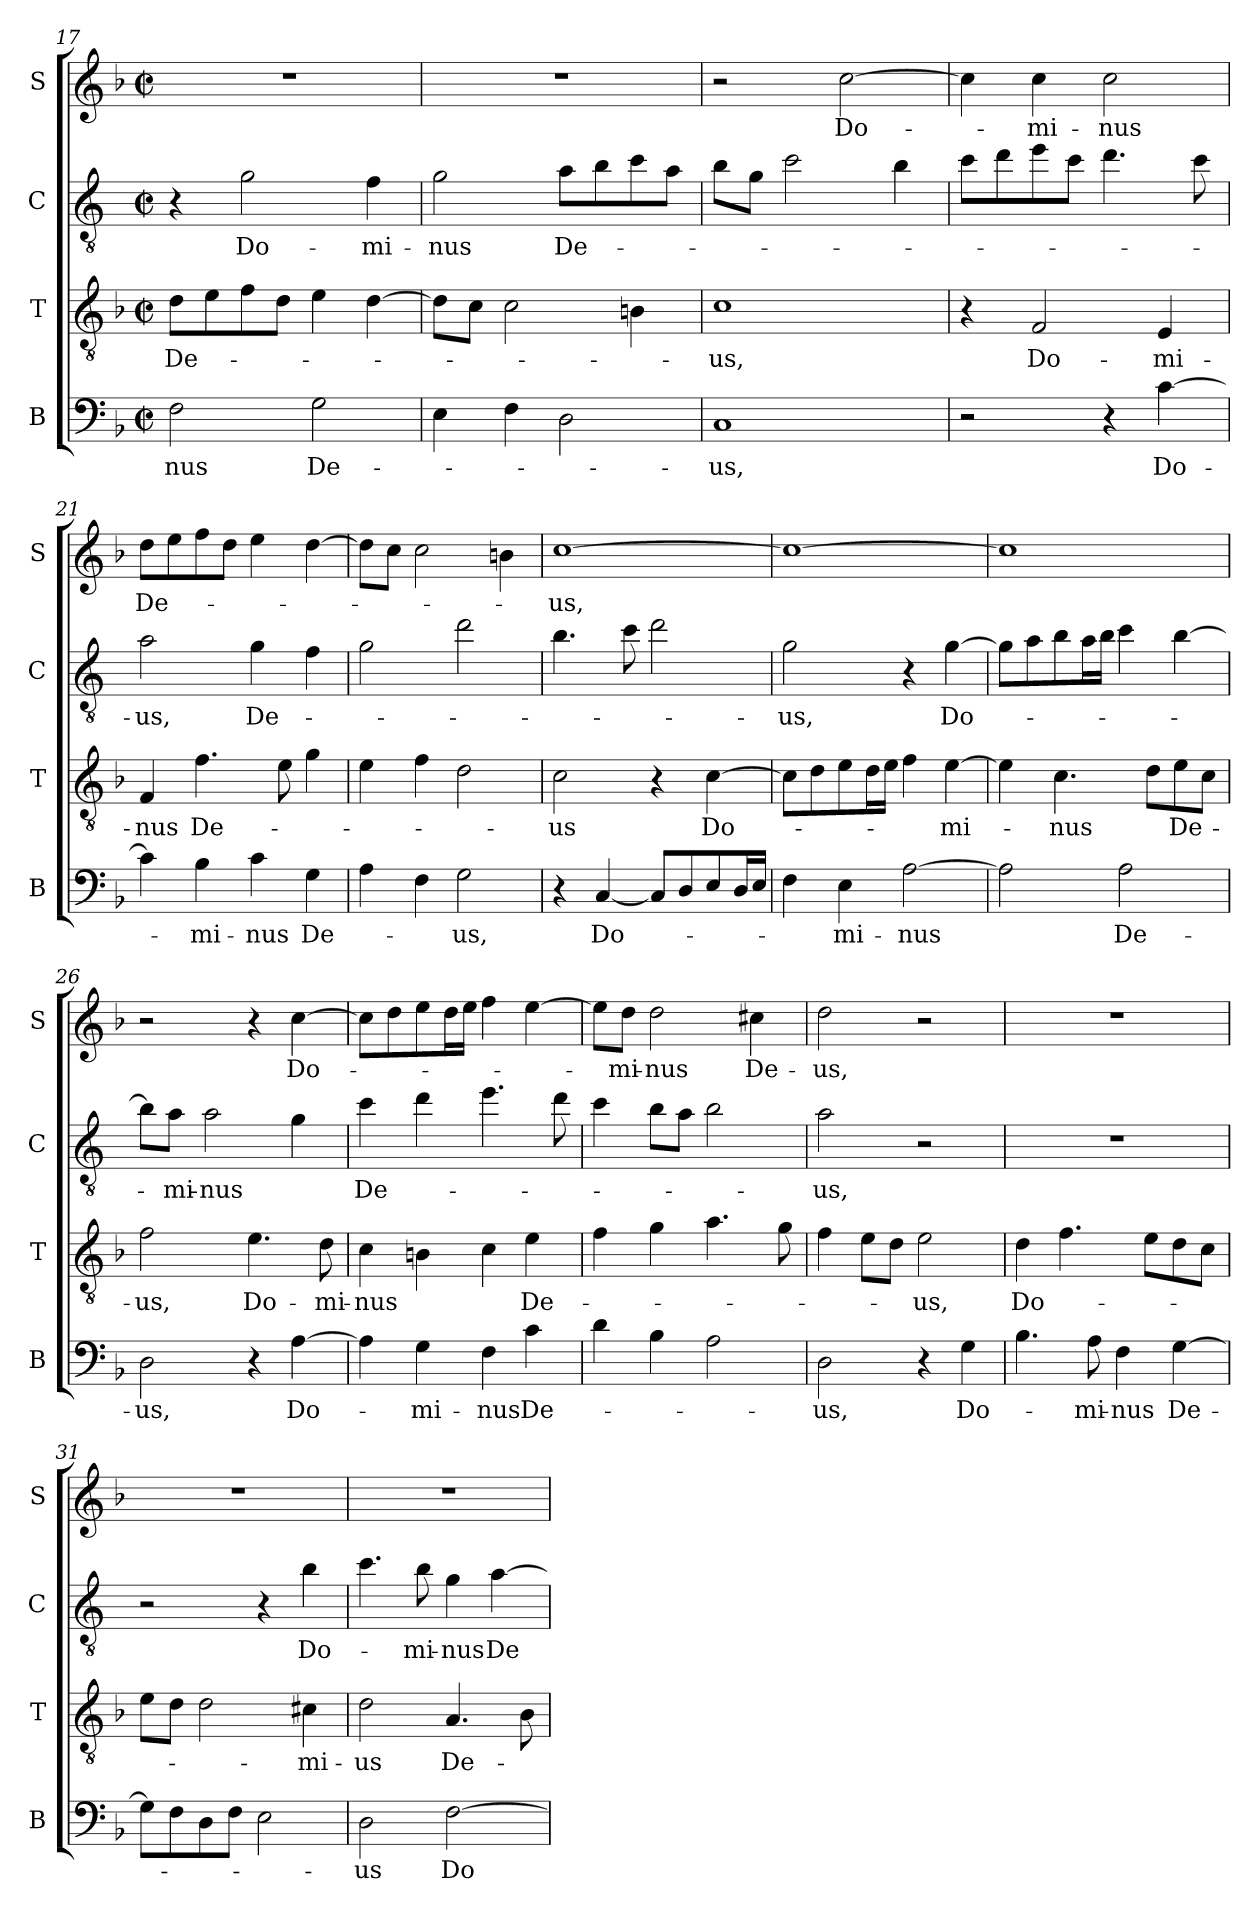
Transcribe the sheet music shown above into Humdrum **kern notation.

**kern	**text	**kern	**text	**kern	**text	**kern	**text
*part4	*part4	*part3	*part3	*part2	*part2	*part1	*part1
*staff4	*staff4	*staff3	*staff3	*staff2	*staff2	*staff1	*staff1
*I"B	*	*I"T	*	*I"C	*	*I"S	*
*I'B	*	*I'T	*	*I'C	*	*I'S	*
!!LO:PB:g=z
*clefF4	*	*clefGv2	*	*clefGv2	*	*clefG2	*
*	*	*	*	*ITrd4c7	*	*	*
*k[b-]	*	*k[b-]	*	*k[b-]	*	*k[b-]	*
*M2/2	*	*M2/2	*	*M2/2	*	*M2/2	*
*met(c|)	*	*met(c|)	*	*met(c|)	*	*met(c|)	*
=17	=17	=17	=17	=17	=17	=17	=17
!	!LO:LY:b	!	!LO:LY:b	!	!	!	!
2F\	-nus	8d\L	De-	4r	.	1r	.
.	.	8e\	.	.	.	.	.
!	!	!	!	!	!LO:LY:b	!	!
.	.	8f\	.	2c\	Do-	.	.
.	.	8d\J	.	.	.	.	.
!	!LO:LY:b	!	!	!	!	!	!
2G\	De-	4e\	.	.	.	.	.
!	!	!	!	!	!LO:LY:b	!	!
.	.	[4d\	.	4B-\	-mi-	.	.
=18	=18	=18	=18	=18	=18	=18	=18
!	!	!	!	!	!LO:LY:b	!	!
4E\	.	8d\L]	.	2c\	-nus	1r	.
.	.	8c\J	.	.	.	.	.
4F\	.	2c\	.	.	.	.	.
!	!	!	!	!	!LO:LY:b	!	!
2D\	.	.	.	8d\L	De-	.	.
.	.	.	.	8e\	.	.	.
.	.	4Bn\	.	8f\	.	.	.
.	.	.	.	8d\J	.	.	.
=19	=19	=19	=19	=19	=19	=19	=19
!	!LO:LY:b	!	!LO:LY:b	!	!	!	!
1C	-us,	1c	-us,	8e\L	.	2r	.
.	.	.	.	8c\J	.	.	.
.	.	.	.	2f\	.	.	.
!	!	!	!	!	!	!	!LO:LY:b
.	.	.	.	.	.	[2cc\	Do-
.	.	.	.	4e\	.	.	.
=20	=20	=20	=20	=20	=20	=20	=20
2r	.	4r	.	8f\L	.	4cc\]	.
.	.	.	.	8g\	.	.	.
!	!	!	!LO:LY:b	!	!	!	!LO:LY:b
.	.	2F/	Do-	8a\	.	4cc\	-mi-
.	.	.	.	8f\J	.	.	.
!	!	!	!	!	!	!	!LO:LY:b
4r	.	.	.	4.g\	.	2cc\	-nus
!	!LO:LY:b	!	!LO:LY:b	!	!	!	!
[4c\	Do-	4E/	-mi-	.	.	.	.
.	.	.	.	8f\	.	.	.
=21	=21	=21	=21	=21	=21	=21	=21
!	!	!	!LO:LY:b	!	!LO:LY:b	!	!LO:LY:b
4c\]	.	4F/	-nus	2d\	-us,	8dd\L	De-
.	.	.	.	.	.	8ee\	.
!	!LO:LY:b	!	!LO:LY:b	!	!	!	!
4B-\	-mi-	4.f\	De-	.	.	8ff\	.
.	.	.	.	.	.	8dd\J	.
!	!LO:LY:b	!	!	!	!LO:LY:b	!	!
4c\	-nus	.	.	4c\	De-	4ee\	.
.	.	8e\	.	.	.	.	.
!	!LO:LY:b	!	!	!	!	!	!
4G\	De-	4g\	.	4B-\	.	[4dd\	.
!!LO:LB:g=z
=22	=22	=22	=22	=22	=22	=22	=22
4A\	.	4e\	.	2c\	.	8dd\L]	.
.	.	.	.	.	.	8cc\J	.
4F\	.	4f\	.	.	.	2cc\	.
!	!LO:LY:b	!	!	!	!	!	!
2G\	-us,	2d\	.	2g\	.	.	.
.	.	.	.	.	.	4bn\	.
=23	=23	=23	=23	=23	=23	=23	=23
!	!	!	!LO:LY:b	!	!	!	!LO:LY:b
4r	.	2c\	-us	4.e\	.	[1cc	-us,
!	!LO:LY:b	!	!	!	!	!	!
[4C/	Do-	.	.	.	.	.	.
.	.	.	.	8f\	.	.	.
8C/L]	.	4r	.	2g\	.	.	.
8D/	.	.	.	.	.	.	.
!	!	!	!LO:LY:b	!	!	!	!
8E/	.	[4c\	Do-	.	.	.	.
16D/L	.	.	.	.	.	.	.
16E/JJ	.	.	.	.	.	.	.
=24	=24	=24	=24	=24	=24	=24	=24
!	!	!	!	!	!LO:LY:b	!	!
4F\	.	8c\L]	.	2c\	us,	1cc_	.
.	.	8d\	.	.	.	.	.
!	!LO:LY:b	!	!	!	!	!	!
4E\	-mi-	8e\	.	.	.	.	.
.	.	16d\L	.	.	.	.	.
.	.	16e\JJ	.	.	.	.	.
!	!LO:LY:b	!	!	!	!	!	!
[2A\	-nus	4f\	.	4r	.	.	.
!	!	!	!LO:LY:b	!	!LO:LY:b	!	!
.	.	[4e\	-mi-	[4c\	Do-	.	.
=25	=25	=25	=25	=25	=25	=25	=25
2A\]	.	4e\]	.	8c\L]	.	1cc]	.
.	.	.	.	8d\	.	.	.
!	!	!	!LO:LY:b	!	!	!	!
.	.	4.c\	-nus	8e\	.	.	.
.	.	.	.	16d\L	.	.	.
.	.	.	.	16e\JJ	.	.	.
!	!LO:LY:b	!	!	!	!	!	!
2A\	De-	.	.	4f\	.	.	.
.	.	8d\L	.	.	.	.	.
!	!	!	!LO:LY:b	!	!	!	!
.	.	8e\	De-	[4e\	.	.	.
.	.	8c\J	.	.	.	.	.
=26	=26	=26	=26	=26	=26	=26	=26
!	!LO:LY:b	!	!LO:LY:b	!	!	!	!
2D\	-us,	2f\	-us,	8e\L]	.	2r	.
!	!	!	!	!	!LO:LY:b	!	!
.	.	.	.	8d\J	-mi-	.	.
!	!	!	!	!	!LO:LY:b	!	!
.	.	.	.	2d\	-nus	.	.
!	!	!	!LO:LY:b	!	!	!	!
4r	.	4.e\	Do-	.	.	4r	.
!	!LO:LY:b	!	!	!	!	!	!LO:LY:b
[4A\	Do-	.	.	4c\	.	[4cc\	Do-
!	!	!	!LO:LY:b	!	!	!	!
.	.	8d\	-mi-	.	.	.	.
!!LO:LB:g=z
=27	=27	=27	=27	=27	=27	=27	=27
!	!	!	!LO:LY:b	!	!LO:LY:b	!	!
4A\]	.	4c\	nus	4f\	De-	8cc\L]	.
.	.	.	.	.	.	8dd\	.
!	!LO:LY:b	!	!	!	!	!	!
4G\	-mi-	4Bn\	.	4g\	.	8ee\	.
.	.	.	.	.	.	16dd\L	.
.	.	.	.	.	.	16ee\JJ	.
!	!LO:LY:b	!	!	!	!	!	!
4F\	-nus	4c\	.	4.a\	.	4ff\	.
!	!LO:LY:b	!	!LO:LY:b	!	!	!	!
4c\	De-	4e\	De-	.	.	[4ee\	.
.	.	.	.	8g\	.	.	.
=28	=28	=28	=28	=28	=28	=28	=28
4d\	.	4f\	.	4f\	.	8ee\L]	.
!	!	!	!	!	!	!	!LO:LY:b
.	.	.	.	.	.	8dd\J	-mi-
!	!	!	!	!	!	!	!LO:LY:b
4B-\	.	4g\	.	8e\L	.	2dd\	-nus
.	.	.	.	8d\J	.	.	.
2A\	.	4.a\	.	2e\	.	.	.
!	!	!	!	!	!	!	!LO:LY:b
.	.	.	.	.	.	4cc#X\	De-
.	.	8g\	.	.	.	.	.
=29	=29	=29	=29	=29	=29	=29	=29
!	!LO:LY:b	!	!	!	!LO:LY:b	!	!LO:LY:b
2D\	-us,	4f\	.	2d\	-us,	2dd\	-us,
.	.	8e\L	.	.	.	.	.
.	.	8d\J	.	.	.	.	.
!	!	!	!LO:LY:b	!	!	!	!
4r	.	2e\	-us,	2r	.	2r	.
!	!LO:LY:b	!	!	!	!	!	!
4G\	Do-	.	.	.	.	.	.
=30	=30	=30	=30	=30	=30	=30	=30
!	!	!	!LO:LY:b	!	!	!	!
4.B-\	.	4d\	Do-	1r	.	1r	.
.	.	4.f\	.	.	.	.	.
!	!LO:LY:b	!	!	!	!	!	!
8A\	-mi-	.	.	.	.	.	.
!	!LO:LY:b	!	!	!	!	!	!
4F\	-nus	.	.	.	.	.	.
.	.	8e\L	.	.	.	.	.
!	!LO:LY:b	!	!	!	!	!	!
[4G\	De-	8d\	.	.	.	.	.
.	.	8c\J	.	.	.	.	.
=31	=31	=31	=31	=31	=31	=31	=31
8G\L]	.	8e\L	.	2r	.	1r	.
8F\	.	8d\J	.	.	.	.	.
8D\	.	2d\	.	.	.	.	.
8F\J	.	.	.	.	.	.	.
2E\	.	.	.	4r	.	.	.
!	!	!	!LO:LY:b	!	!LO:LY:b	!	!
.	.	4c#X\	-mi-	4e\	Do-	.	.
!!LO:PB:g=z
=32	=32	=32	=32	=32	=32	=32	=32
!	!LO:LY:b	!	!LO:LY:b	!	!	!	!
2D\	-us	2d\	-us	4.f\	.	1r	.
!	!	!	!	!	!LO:LY:b	!	!
.	.	.	.	8e\	-mi-	.	.
!	!LO:LY:b	!	!LO:LY:b	!	!LO:LY:b	!	!
[2F\	Do-	4.A/	De-	4c\	-nus	.	.
!	!	!	!	!	!LO:LY:b	!	!
.	.	.	.	[4d\	De-	.	.
.	.	8B-\	.	.	.	.	.
=	=	=	=	=	=	=	=
*-	*-	*-	*-	*-	*-	*-	*-
